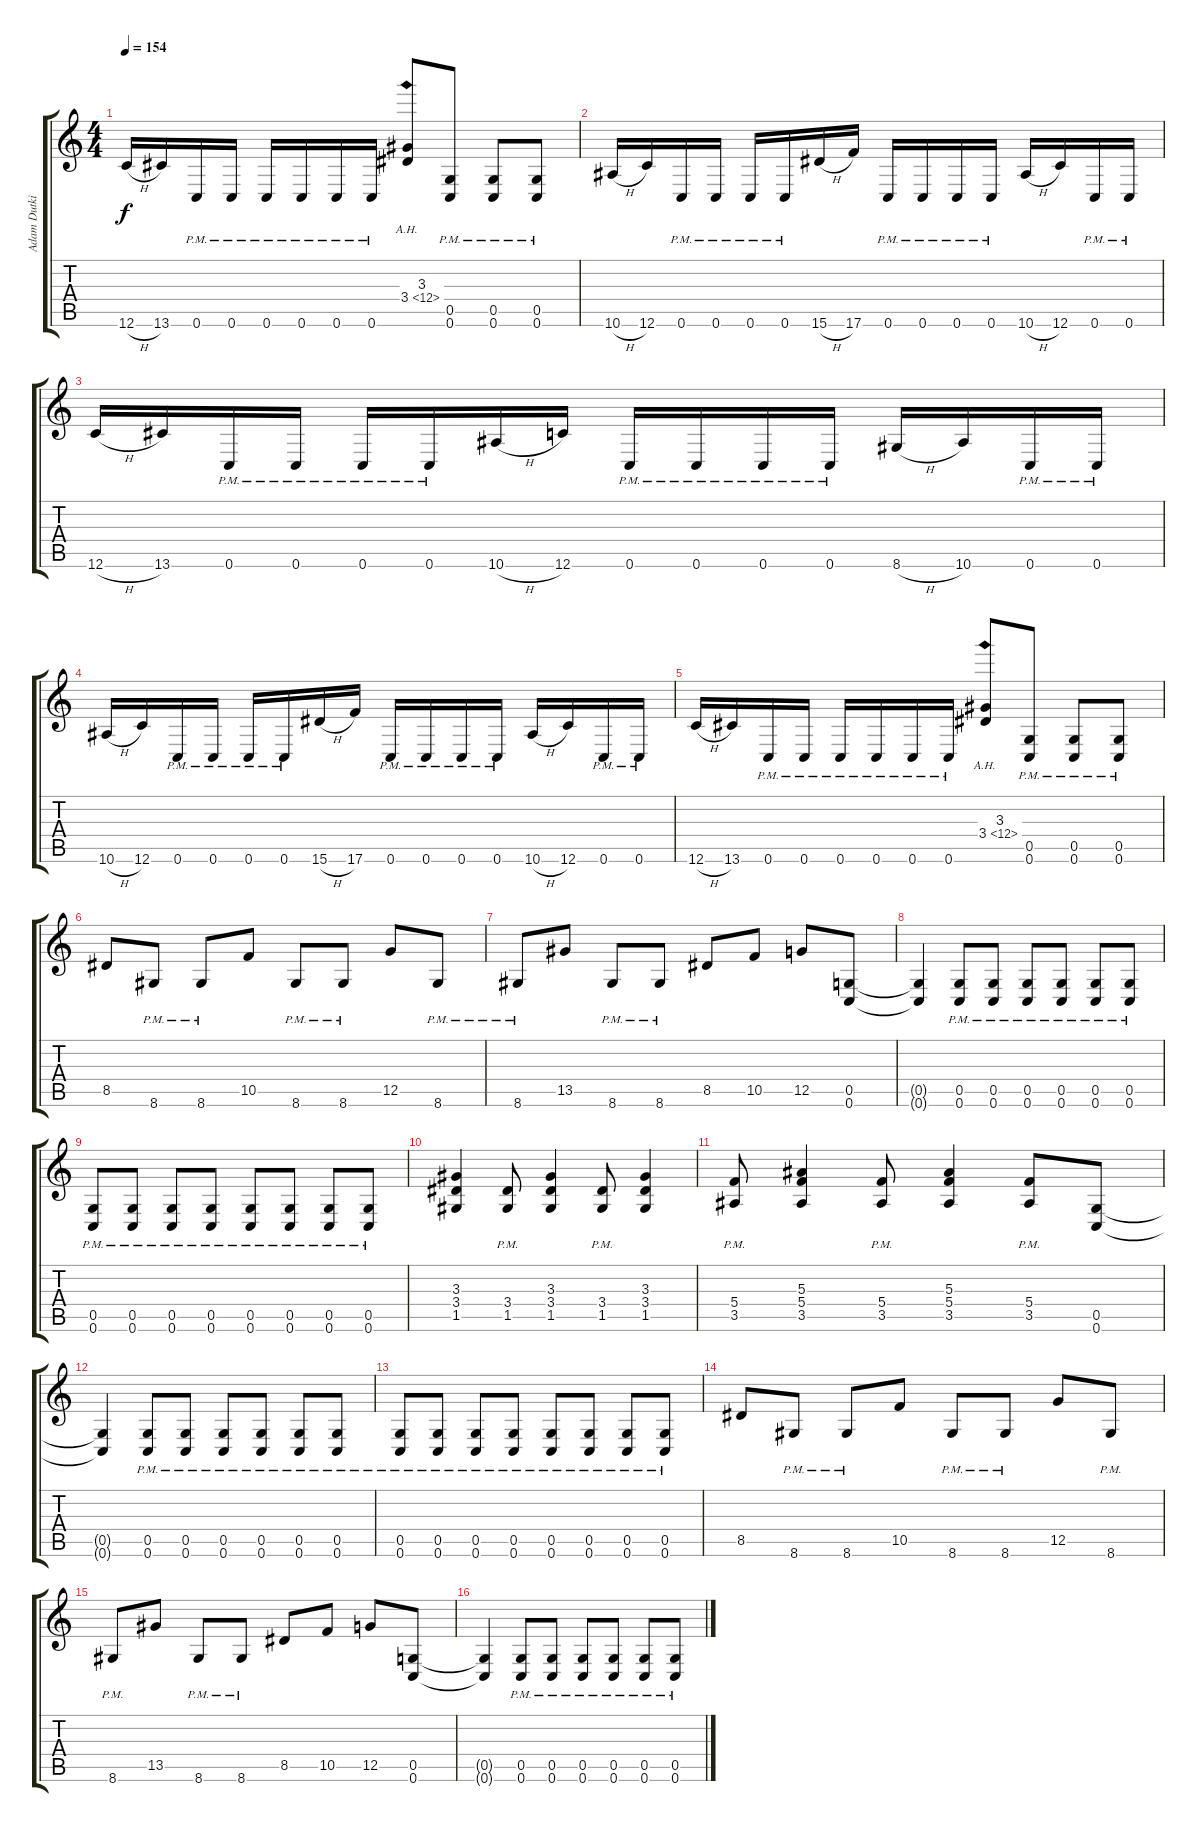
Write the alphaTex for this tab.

\track ("Adam Dutkiewicz" "Adam Dutki") {instrument distortionguitar}
\staff {score tabs}
\tuning (D4 A3 F3 C3 G2 C2) {hide}
\ts (4 4)
\tempo 154
\clef g2
\ks c
12.6{h}.16{dy f} 13.6.16 0.6{pm}.16 0.6{pm}.16 0.6{pm}.16 0.6{pm}.16 0.6{pm}.16 0.6{pm}.16 (3.3 3.4{ah 9}).8 (0.5{pm} 0.6{pm}).8 (0.5{pm} 0.6{pm}).8 (0.5{pm} 0.6{pm}).8 |
10.6{h}.16 12.6.16 0.6{pm}.16 0.6{pm}.16 0.6{pm}.16 0.6{pm}.16 15.6{h}.16 17.6.16 0.6{pm}.16 0.6{pm}.16 0.6{pm}.16 0.6{pm}.16 10.6{h}.16 12.6.16 0.6{pm}.16 0.6{pm}.16 |
12.6{h}.16 13.6.16 0.6{pm}.16 0.6{pm}.16 0.6{pm}.16 0.6{pm}.16 10.6{h}.16 12.6.16 0.6{pm}.16 0.6{pm}.16 0.6{pm}.16 0.6{pm}.16 8.6{h}.16 10.6.16 0.6{pm}.16 0.6{pm}.16 |
10.6{h}.16 12.6.16 0.6{pm}.16 0.6{pm}.16 0.6{pm}.16 0.6{pm}.16 15.6{h}.16 17.6.16 0.6{pm}.16 0.6{pm}.16 0.6{pm}.16 0.6{pm}.16 10.6{h}.16 12.6.16 0.6{pm}.16 0.6{pm}.16 |
12.6{h}.16 13.6.16 0.6{pm}.16 0.6{pm}.16 0.6{pm}.16 0.6{pm}.16 0.6{pm}.16 0.6{pm}.16 (3.3 3.4{ah 9}).8 (0.5{pm} 0.6{pm}).8 (0.5{pm} 0.6{pm}).8 (0.5{pm} 0.6{pm}).8 |
8.5.8 8.6{pm}.8 8.6{pm}.8 10.5.8 8.6{pm}.8 8.6{pm}.8 12.5.8 8.6{pm}.8 |
8.6{pm}.8 13.5.8 8.6{pm}.8 8.6{pm}.8 8.5.8 10.5.8 12.5.8 (0.5 0.6).8 |
(0.5{t} 0.6{t}).4 (0.5{pm} 0.6{pm}).8 (0.5{pm} 0.6{pm}).8 (0.5{pm} 0.6{pm}).8 (0.5{pm} 0.6{pm}).8 (0.5{pm} 0.6{pm}).8 (0.5{pm} 0.6{pm}).8 |
(0.5{pm} 0.6{pm}).8 (0.5{pm} 0.6{pm}).8 (0.5{pm} 0.6{pm}).8 (0.5{pm} 0.6{pm}).8 (0.5{pm} 0.6{pm}).8 (0.5{pm} 0.6{pm}).8 (0.5{pm} 0.6{pm}).8 (0.5{pm} 0.6{pm}).8 |
(3.3 3.4 1.5).4 (3.4{pm} 1.5{pm}).8 (3.3 3.4 1.5).4 (3.4{pm} 1.5{pm}).8 (3.3 3.4 1.5).4 |
(5.4{pm} 3.5{pm}).8 (5.3 5.4 3.5).4 (5.4{pm} 3.5{pm}).8 (5.3 5.4 3.5).4 (5.4{pm} 3.5{pm}).8 (0.5 0.6).8 |
(0.5{t} 0.6{t}).4 (0.5{pm} 0.6{pm}).8 (0.5{pm} 0.6{pm}).8 (0.5{pm} 0.6{pm}).8 (0.5{pm} 0.6{pm}).8 (0.5{pm} 0.6{pm}).8 (0.5{pm} 0.6{pm}).8 |
(0.5{pm} 0.6{pm}).8 (0.5{pm} 0.6{pm}).8 (0.5{pm} 0.6{pm}).8 (0.5{pm} 0.6{pm}).8 (0.5{pm} 0.6{pm}).8 (0.5{pm} 0.6{pm}).8 (0.5{pm} 0.6{pm}).8 (0.5{pm} 0.6{pm}).8 |
8.5.8 8.6{pm}.8 8.6{pm}.8 10.5.8 8.6{pm}.8 8.6{pm}.8 12.5.8 8.6{pm}.8 |
8.6{pm}.8 13.5.8 8.6{pm}.8 8.6{pm}.8 8.5.8 10.5.8 12.5.8 (0.5 0.6).8 |
(0.5{t} 0.6{t}).4 (0.5{pm} 0.6{pm}).8 (0.5{pm} 0.6{pm}).8 (0.5{pm} 0.6{pm}).8 (0.5{pm} 0.6{pm}).8 (0.5{pm} 0.6{pm}).8 (0.5{pm} 0.6{pm}).8
